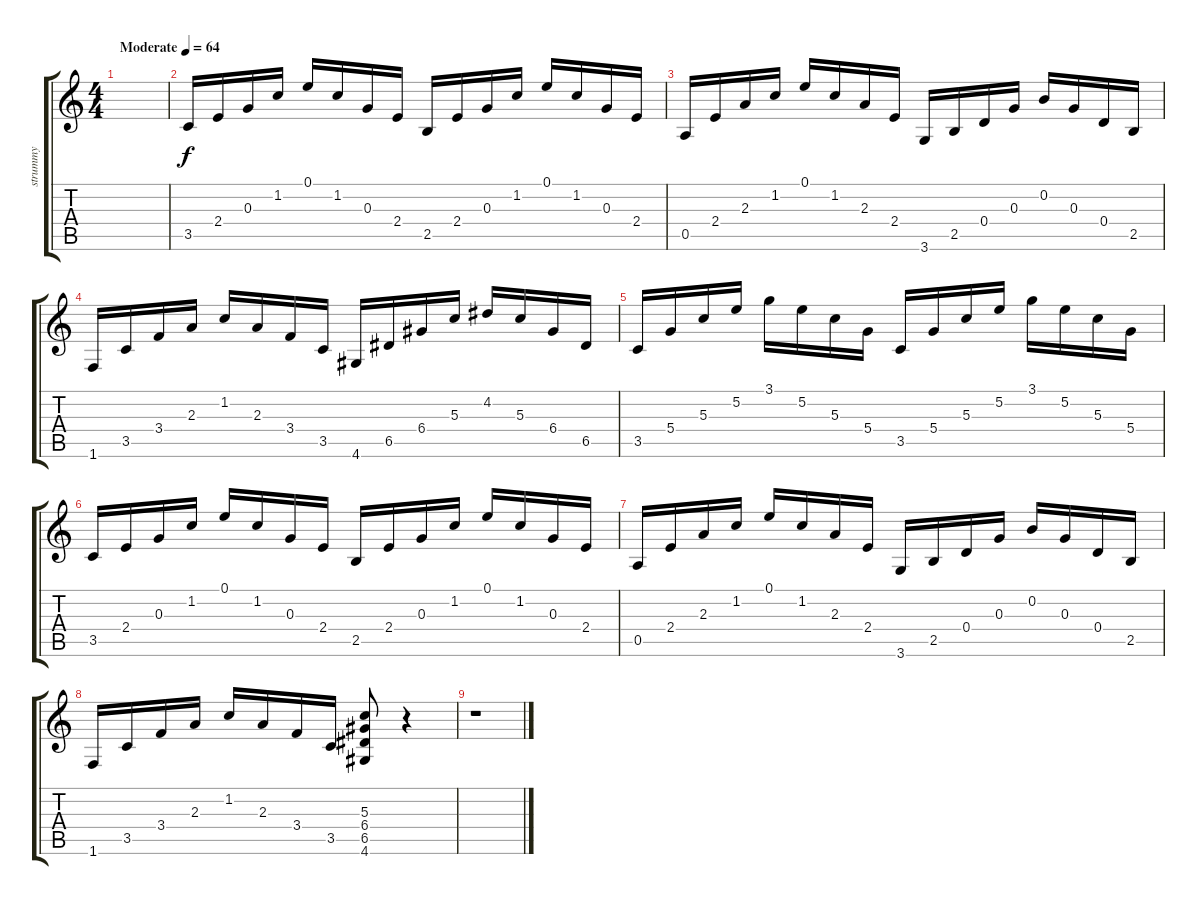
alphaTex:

\track ("strummy" "strummy") {instrument electricguitarclean}
\staff {score tabs}
\tuning (E4 B3 G3 D3 A2 E2) {hide}
\ts (4 4)
\tempo (64 "Moderate")
\clef g2
\ks c
|
3.5.16 2.4.16 0.3.16 1.2.16 0.1.16 1.2.16 0.3.16 2.4.16 2.5.16 2.4.16 0.3.16 1.2.16 0.1.16 1.2.16 0.3.16 2.4.16 |
0.5.16 2.4.16 2.3.16 1.2.16 0.1.16 1.2.16 2.3.16 2.4.16 3.6.16 2.5.16 0.4.16 0.3.16 0.2.16 0.3.16 0.4.16 2.5.16 |
1.6.16 3.5.16 3.4.16 2.3.16 1.2.16 2.3.16 3.4.16 3.5.16 4.6.16 6.5.16 6.4.16 5.3.16 4.2.16 5.3.16 6.4.16 6.5.16 |
3.5.16 5.4.16 5.3.16 5.2.16 3.1.16 5.2.16 5.3.16 5.4.16 3.5.16 5.4.16 5.3.16 5.2.16 3.1.16 5.2.16 5.3.16 5.4.16 |
3.5.16 2.4.16 0.3.16 1.2.16 0.1.16 1.2.16 0.3.16 2.4.16 2.5.16 2.4.16 0.3.16 1.2.16 0.1.16 1.2.16 0.3.16 2.4.16 |
0.5.16 2.4.16 2.3.16 1.2.16 0.1.16 1.2.16 2.3.16 2.4.16 3.6.16 2.5.16 0.4.16 0.3.16 0.2.16 0.3.16 0.4.16 2.5.16 |
1.6.16 3.5.16 3.4.16 2.3.16 1.2.16 2.3.16 3.4.16 3.5.16 (5.3 6.4 6.5 4.6).8 r.4 |
r.1
